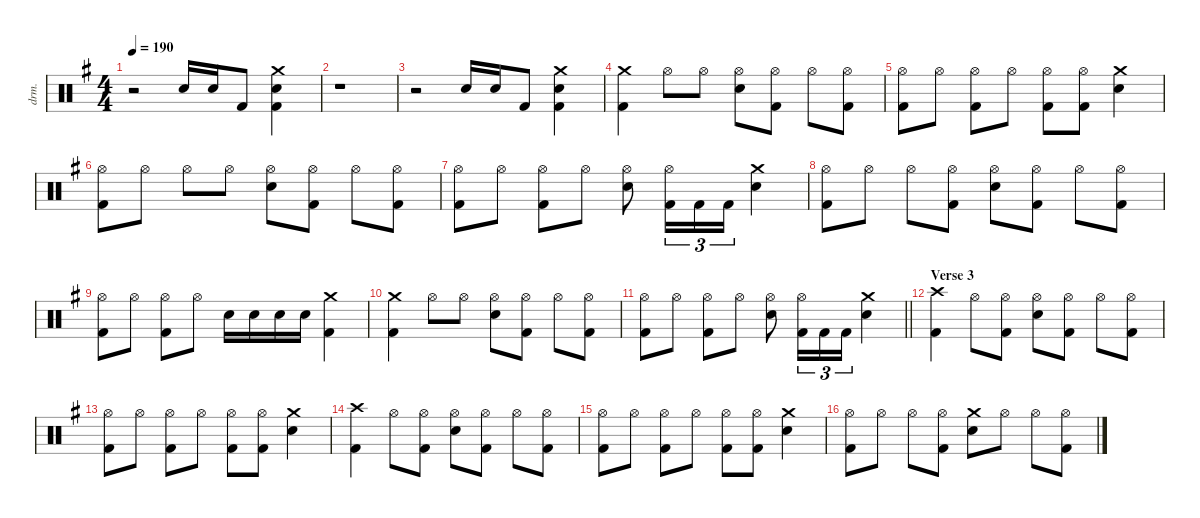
\defaultSystemsLayout 4
\hideDynamics
\bracketExtendMode nobrackets
\otherSystemsTrackNameOrientation horizontal
\track ("Drums" "drm.") {instrument percussion}
\staff {score}
\articulation defaults
\ts (4 4)
\tempo 190
\clef neutral
\ks eminor
r.2{dy f} "Snare (hit) 2"{acc forcenatural}.16 "Snare (hit) 2"{acc forcenatural}.16 "Kick (hit) 2"{acc forcenatural}.8 ("Crash medium (hit)"{acc forcenatural} "Snare (hit) 2"{acc forcenatural} "Kick (hit) 2"{acc forcenatural}).4 |
r.1 |
r.2 "Snare (hit) 2"{acc forcenatural}.16 "Snare (hit) 2"{acc forcenatural}.16 "Kick (hit) 2"{acc forcenatural}.8 ("Crash medium (hit)"{acc forcenatural} "Snare (hit) 2"{acc forcenatural} "Kick (hit) 2"{acc forcenatural}).4 |
("Crash medium (hit)"{acc forcenatural} "Kick (hit) 2"{acc forcenatural}).4 "Hi-Hat (open)"{acc forcenatural}.8 "Hi-Hat (open)"{acc forcenatural}.8 ("Hi-Hat (open)"{acc forcenatural} "Snare (hit) 2"{acc forcenatural}).8 ("Hi-Hat (open)"{acc forcenatural} "Kick (hit) 2"{acc forcenatural}).8 "Hi-Hat (open)"{acc forcenatural}.8 ("Hi-Hat (open)"{acc forcenatural} "Kick (hit) 2"{acc forcenatural}).8 |
("Hi-Hat (open)"{acc forcenatural} "Kick (hit) 2"{acc forcenatural}).8 "Hi-Hat (open)"{acc forcenatural}.8 ("Hi-Hat (open)"{acc forcenatural} "Kick (hit) 2"{acc forcenatural}).8 "Hi-Hat (open)"{acc forcenatural}.8 ("Hi-Hat (open)"{acc forcenatural} "Kick (hit) 2"{acc forcenatural}).8 ("Hi-Hat (open)"{acc forcenatural} "Kick (hit) 2"{acc forcenatural}).8 ("Crash medium (hit)"{acc forcenatural} "Snare (hit) 2"{acc forcenatural}).4 |
("Hi-Hat (open)"{acc forcenatural} "Kick (hit) 2"{acc forcenatural}).8 "Hi-Hat (open)"{acc forcenatural}.8 "Hi-Hat (open)"{acc forcenatural}.8 "Hi-Hat (open)"{acc forcenatural}.8 ("Hi-Hat (open)"{acc forcenatural} "Snare (hit) 2"{acc forcenatural}).8 ("Hi-Hat (open)"{acc forcenatural} "Kick (hit) 2"{acc forcenatural}).8 "Hi-Hat (open)"{acc forcenatural}.8 ("Hi-Hat (open)"{acc forcenatural} "Kick (hit) 2"{acc forcenatural}).8 |
("Hi-Hat (open)"{acc forcenatural} "Kick (hit) 2"{acc forcenatural}).8 "Hi-Hat (open)"{acc forcenatural}.8 ("Hi-Hat (open)"{acc forcenatural} "Kick (hit) 2"{acc forcenatural}).8 "Hi-Hat (open)"{acc forcenatural}.8 ("Hi-Hat (open)"{acc forcenatural} "Snare (hit) 2"{acc forcenatural}).8 ("Hi-Hat (open)"{acc forcenatural} "Kick (hit) 2"{acc forcenatural}).16{tu (3 2)} "Kick (hit) 2"{acc forcenatural}.16{tu (3 2)} "Kick (hit) 2"{acc forcenatural}.16{tu (3 2)} ("Crash medium (hit)"{acc forcenatural} "Snare (hit) 2"{acc forcenatural}).4 |
("Hi-Hat (open)"{acc forcenatural} "Kick (hit) 2"{acc forcenatural}).8 "Hi-Hat (open)"{acc forcenatural}.8 "Hi-Hat (open)"{acc forcenatural}.8 ("Hi-Hat (open)"{acc forcenatural} "Kick (hit) 2"{acc forcenatural}).8 ("Hi-Hat (open)"{acc forcenatural} "Snare (hit) 2"{acc forcenatural}).8 ("Hi-Hat (open)"{acc forcenatural} "Kick (hit) 2"{acc forcenatural}).8 "Hi-Hat (open)"{acc forcenatural}.8 ("Hi-Hat (open)"{acc forcenatural} "Kick (hit) 2"{acc forcenatural}).8 |
("Hi-Hat (open)"{acc forcenatural} "Kick (hit) 2"{acc forcenatural}).8 "Hi-Hat (open)"{acc forcenatural}.8 ("Hi-Hat (open)"{acc forcenatural} "Kick (hit) 2"{acc forcenatural}).8 "Hi-Hat (open)"{acc forcenatural}.8 "Snare (hit) 2"{acc forcenatural}.16 "Snare (hit) 2"{acc forcenatural}.16 "Snare (hit) 2"{acc forcenatural}.16 "Snare (hit) 2"{acc forcenatural}.16 ("Crash medium (hit)"{acc forcenatural} "Kick (hit) 2"{acc forcenatural}).4 |
("Crash medium (hit)"{acc forcenatural} "Kick (hit) 2"{acc forcenatural}).4 "Hi-Hat (open)"{acc forcenatural}.8 "Hi-Hat (open)"{acc forcenatural}.8 ("Hi-Hat (open)"{acc forcenatural} "Snare (hit) 2"{acc forcenatural}).8 ("Hi-Hat (open)"{acc forcenatural} "Kick (hit) 2"{acc forcenatural}).8 "Hi-Hat (open)"{acc forcenatural}.8 ("Hi-Hat (open)"{acc forcenatural} "Kick (hit) 2"{acc forcenatural}).8 |
\barLineRight lightlight
("Hi-Hat (open)"{acc forcenatural} "Kick (hit) 2"{acc forcenatural}).8 "Hi-Hat (open)"{acc forcenatural}.8 ("Hi-Hat (open)"{acc forcenatural} "Kick (hit) 2"{acc forcenatural}).8 "Hi-Hat (open)"{acc forcenatural}.8 ("Hi-Hat (open)"{acc forcenatural} "Snare (hit) 2"{acc forcenatural}).8 ("Hi-Hat (open)"{acc forcenatural} "Kick (hit) 2"{acc forcenatural}).16{tu (3 2)} "Kick (hit) 2"{acc forcenatural}.16{tu (3 2)} "Kick (hit) 2"{acc forcenatural}.16{tu (3 2)} ("Crash medium (hit)"{acc forcenatural} "Snare (hit) 2"{acc forcenatural}).4 |
\section ("" "Verse 3")
("Crash high (hit)"{acc forcenatural} "Kick (hit) 2"{acc forcenatural}).4 "Hi-Hat (open)"{acc forcenatural}.8 ("Hi-Hat (open)"{acc forcenatural} "Kick (hit) 2"{acc forcenatural}).8 ("Hi-Hat (open)"{acc forcenatural} "Snare (hit) 2"{acc forcenatural}).8 ("Hi-Hat (open)"{acc forcenatural} "Kick (hit) 2"{acc forcenatural}).8 "Hi-Hat (open)"{acc forcenatural}.8 ("Hi-Hat (open)"{acc forcenatural} "Kick (hit) 2"{acc forcenatural}).8 |
("Hi-Hat (open)"{acc forcenatural} "Kick (hit) 2"{acc forcenatural}).8 "Hi-Hat (open)"{acc forcenatural}.8 ("Hi-Hat (open)"{acc forcenatural} "Kick (hit) 2"{acc forcenatural}).8 "Hi-Hat (open)"{acc forcenatural}.8 ("Hi-Hat (open)"{acc forcenatural} "Kick (hit) 2"{acc forcenatural}).8 ("Hi-Hat (open)"{acc forcenatural} "Kick (hit) 2"{acc forcenatural}).8 ("Crash medium (hit)"{acc forcenatural} "Snare (hit) 2"{acc forcenatural}).4 |
("Crash high (hit)"{acc forcenatural} "Kick (hit) 2"{acc forcenatural}).4 "Hi-Hat (open)"{acc forcenatural}.8 ("Hi-Hat (open)"{acc forcenatural} "Kick (hit) 2"{acc forcenatural}).8 ("Hi-Hat (open)"{acc forcenatural} "Snare (hit) 2"{acc forcenatural}).8 ("Hi-Hat (open)"{acc forcenatural} "Kick (hit) 2"{acc forcenatural}).8 "Hi-Hat (open)"{acc forcenatural}.8 ("Hi-Hat (open)"{acc forcenatural} "Kick (hit) 2"{acc forcenatural}).8 |
("Hi-Hat (open)"{acc forcenatural} "Kick (hit) 2"{acc forcenatural}).8 "Hi-Hat (open)"{acc forcenatural}.8 ("Hi-Hat (open)"{acc forcenatural} "Kick (hit) 2"{acc forcenatural}).8 "Hi-Hat (open)"{acc forcenatural}.8 ("Hi-Hat (open)"{acc forcenatural} "Kick (hit) 2"{acc forcenatural}).8 ("Hi-Hat (open)"{acc forcenatural} "Kick (hit) 2"{acc forcenatural}).8 ("Crash medium (hit)"{acc forcenatural} "Snare (hit) 2"{acc forcenatural}).4 |
("Hi-Hat (open)"{acc forcenatural} "Kick (hit) 2"{acc forcenatural}).8 "Hi-Hat (open)"{acc forcenatural}.8 "Hi-Hat (open)"{acc forcenatural}.8 ("Hi-Hat (open)"{acc forcenatural} "Kick (hit) 2"{acc forcenatural}).8 ("Crash medium (hit)"{acc forcenatural} "Snare (hit) 2"{acc forcenatural}).8 "Hi-Hat (open)"{acc forcenatural}.8 "Hi-Hat (open)"{acc forcenatural}.8 ("Hi-Hat (open)"{acc forcenatural} "Kick (hit) 2"{acc forcenatural}).8
